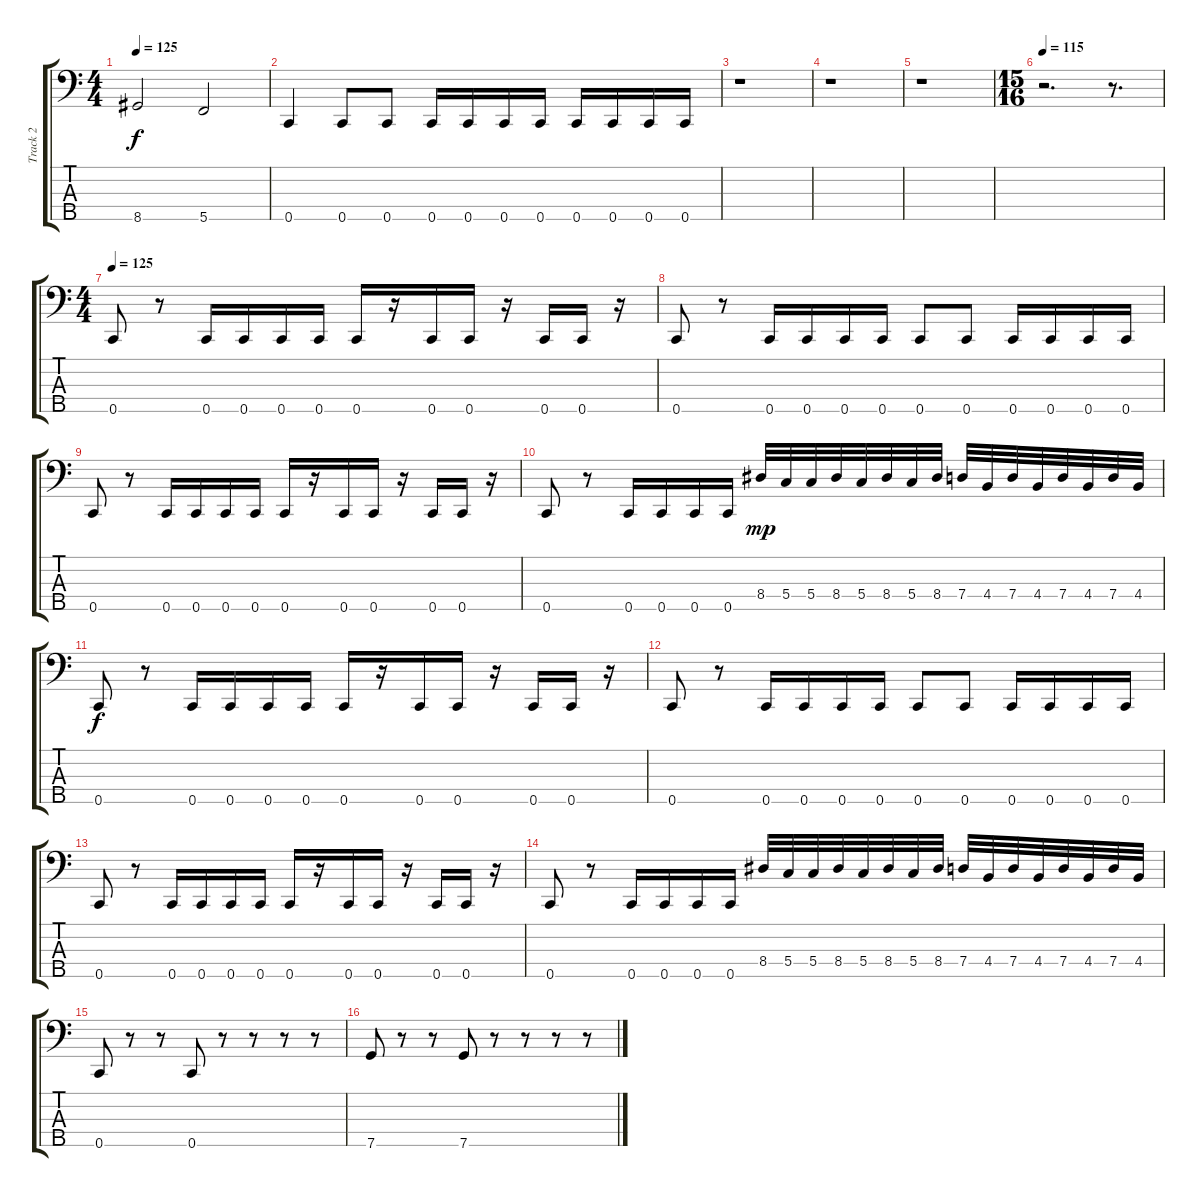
\track ("Track 2" "Track 2") {instrument electricbasspick}
\staff {score tabs}
\tuning (A2 F2 C2 G1 C1) {hide}
\ts (4 4)
\tempo 125
\clef f4
\ks c
8.5.2{dy f} 5.5.2 |
0.5.4 0.5.8 0.5.8 0.5.16 0.5.16 0.5.16 0.5.16 0.5.16 0.5.16 0.5.16 0.5.16 |
r.1 |
r.1 |
r.1 |
\ts (15 16)
\tempo 115
r.2{d} r.8{d} |
\ts (4 4)
\tempo 125
0.5.8 r.8 0.5.16 0.5.16 0.5.16 0.5.16 0.5.16 r.16 0.5.16 0.5.16 r.16 0.5.16 0.5.16 r.16 |
0.5.8 r.8 0.5.16 0.5.16 0.5.16 0.5.16 0.5.8 0.5.8 0.5.16 0.5.16 0.5.16 0.5.16 |
0.5.8 r.8 0.5.16 0.5.16 0.5.16 0.5.16 0.5.16 r.16 0.5.16 0.5.16 r.16 0.5.16 0.5.16 r.16 |
0.5.8 r.8 0.5.16 0.5.16 0.5.16 0.5.16 8.4.32{dy mp} 5.4.32 5.4.32 8.4.32 5.4.32 8.4.32 5.4.32 8.4.32 7.4.32 4.4.32 7.4.32 4.4.32 7.4.32 4.4.32 7.4.32 4.4.32 |
0.5.8{dy f} r.8 0.5.16 0.5.16 0.5.16 0.5.16 0.5.16 r.16 0.5.16 0.5.16 r.16 0.5.16 0.5.16 r.16 |
0.5.8 r.8 0.5.16 0.5.16 0.5.16 0.5.16 0.5.8 0.5.8 0.5.16 0.5.16 0.5.16 0.5.16 |
0.5.8 r.8 0.5.16 0.5.16 0.5.16 0.5.16 0.5.16 r.16 0.5.16 0.5.16 r.16 0.5.16 0.5.16 r.16 |
0.5.8 r.8 0.5.16 0.5.16 0.5.16 0.5.16 8.4.32 5.4.32 5.4.32 8.4.32 5.4.32 8.4.32 5.4.32 8.4.32 7.4.32 4.4.32 7.4.32 4.4.32 7.4.32 4.4.32 7.4.32 4.4.32 |
0.5.8 r.8 r.8 0.5.8 r.8 r.8 r.8 r.8 |
7.5.8 r.8 r.8 7.5.8 r.8 r.8 r.8 r.8
